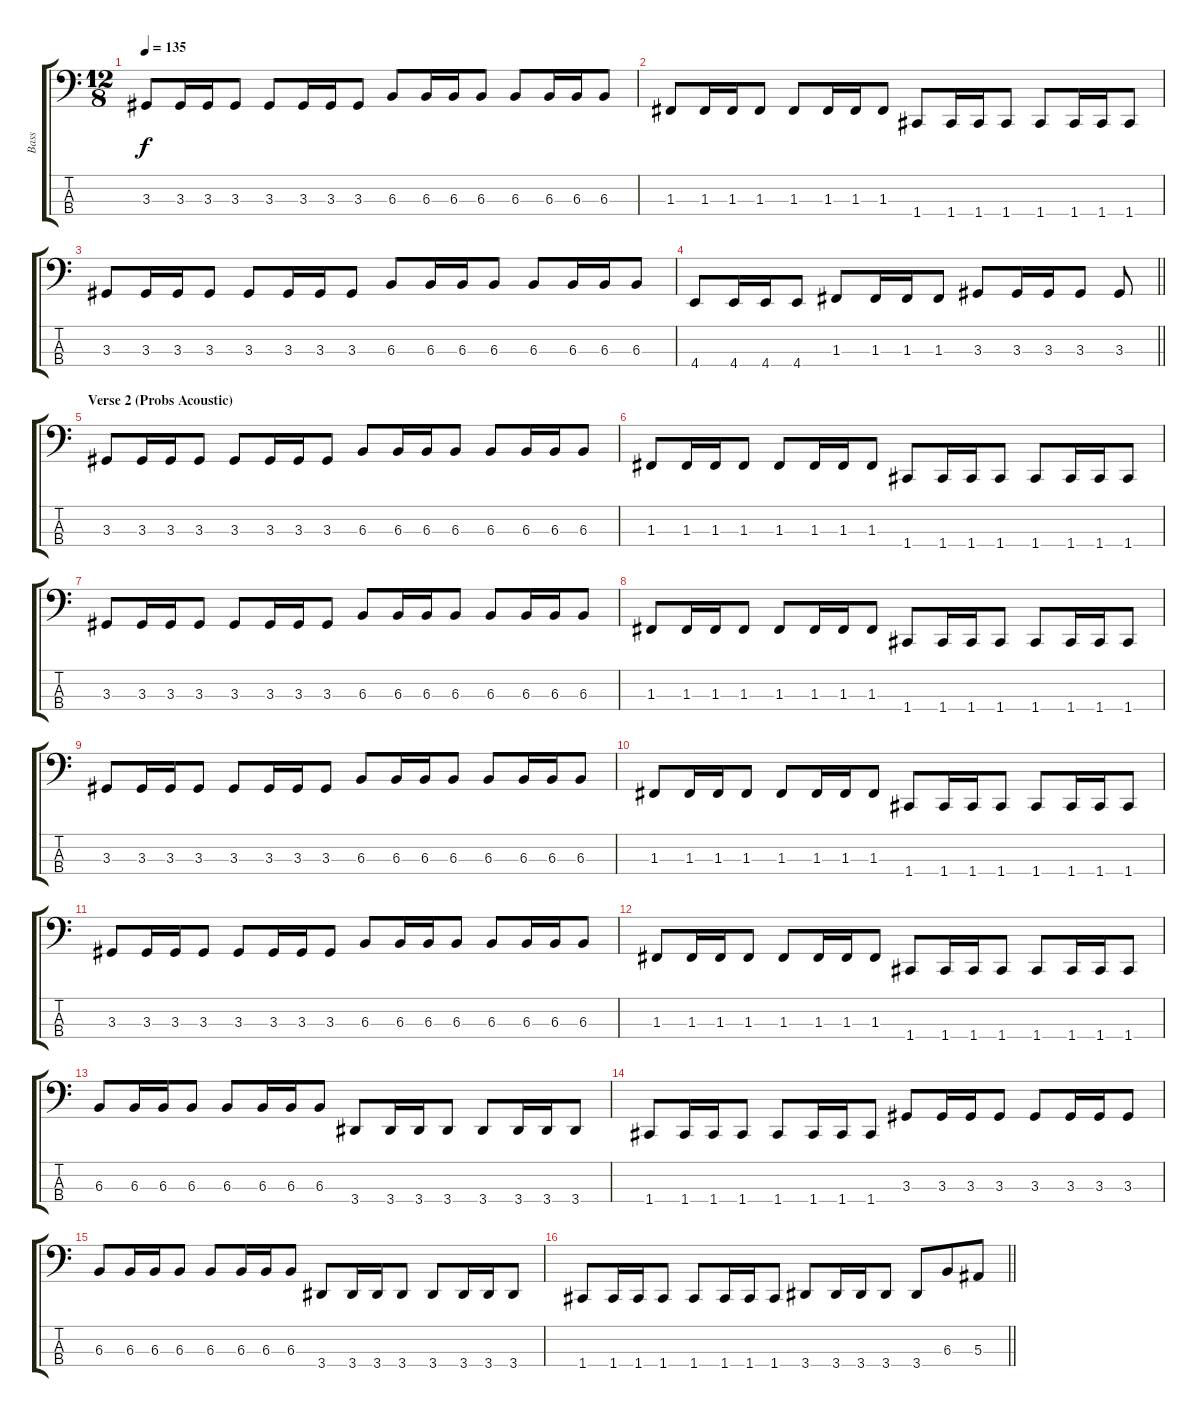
\track ("Bass" "Bass") {instrument electricbassfinger}
\staff {score tabs}
\tuning (Eb2 Bb1 F1 C1) {hide}
\ts (12 8)
\tempo 135
\clef f4
\ks c
3.3.8{dy f} 3.3.16 3.3.16 3.3.8 3.3.8 3.3.16 3.3.16 3.3.8 6.3.8 6.3.16 6.3.16 6.3.8 6.3.8 6.3.16 6.3.16 6.3.8 |
1.3.8 1.3.16 1.3.16 1.3.8 1.3.8 1.3.16 1.3.16 1.3.8 1.4.8 1.4.16 1.4.16 1.4.8 1.4.8 1.4.16 1.4.16 1.4.8 |
3.3.8 3.3.16 3.3.16 3.3.8 3.3.8 3.3.16 3.3.16 3.3.8 6.3.8 6.3.16 6.3.16 6.3.8 6.3.8 6.3.16 6.3.16 6.3.8 |
\barLineRight lightlight
4.4.8 4.4.16 4.4.16 4.4.8 1.3.8 1.3.16 1.3.16 1.3.8 3.3.8 3.3.16 3.3.16 3.3.8 3.3.8 |
\section ("" "Verse 2 (Probs Acoustic)")
3.3.8 3.3.16 3.3.16 3.3.8 3.3.8 3.3.16 3.3.16 3.3.8 6.3.8 6.3.16 6.3.16 6.3.8 6.3.8 6.3.16 6.3.16 6.3.8 |
1.3.8 1.3.16 1.3.16 1.3.8 1.3.8 1.3.16 1.3.16 1.3.8 1.4.8 1.4.16 1.4.16 1.4.8 1.4.8 1.4.16 1.4.16 1.4.8 |
3.3.8 3.3.16 3.3.16 3.3.8 3.3.8 3.3.16 3.3.16 3.3.8 6.3.8 6.3.16 6.3.16 6.3.8 6.3.8 6.3.16 6.3.16 6.3.8 |
1.3.8 1.3.16 1.3.16 1.3.8 1.3.8 1.3.16 1.3.16 1.3.8 1.4.8 1.4.16 1.4.16 1.4.8 1.4.8 1.4.16 1.4.16 1.4.8 |
3.3.8 3.3.16 3.3.16 3.3.8 3.3.8 3.3.16 3.3.16 3.3.8 6.3.8 6.3.16 6.3.16 6.3.8 6.3.8 6.3.16 6.3.16 6.3.8 |
1.3.8 1.3.16 1.3.16 1.3.8 1.3.8 1.3.16 1.3.16 1.3.8 1.4.8 1.4.16 1.4.16 1.4.8 1.4.8 1.4.16 1.4.16 1.4.8 |
3.3.8 3.3.16 3.3.16 3.3.8 3.3.8 3.3.16 3.3.16 3.3.8 6.3.8 6.3.16 6.3.16 6.3.8 6.3.8 6.3.16 6.3.16 6.3.8 |
1.3.8 1.3.16 1.3.16 1.3.8 1.3.8 1.3.16 1.3.16 1.3.8 1.4.8 1.4.16 1.4.16 1.4.8 1.4.8 1.4.16 1.4.16 1.4.8 |
6.3.8 6.3.16 6.3.16 6.3.8 6.3.8 6.3.16 6.3.16 6.3.8 3.4.8 3.4.16 3.4.16 3.4.8 3.4.8 3.4.16 3.4.16 3.4.8 |
1.4.8 1.4.16 1.4.16 1.4.8 1.4.8 1.4.16 1.4.16 1.4.8 3.3.8 3.3.16 3.3.16 3.3.8 3.3.8 3.3.16 3.3.16 3.3.8 |
6.3.8 6.3.16 6.3.16 6.3.8 6.3.8 6.3.16 6.3.16 6.3.8 3.4.8 3.4.16 3.4.16 3.4.8 3.4.8 3.4.16 3.4.16 3.4.8 |
\barLineRight lightlight
1.4.8 1.4.16 1.4.16 1.4.8 1.4.8 1.4.16 1.4.16 1.4.8 3.4.8 3.4.16 3.4.16 3.4.8 3.4.8 6.3.8 5.3.8
